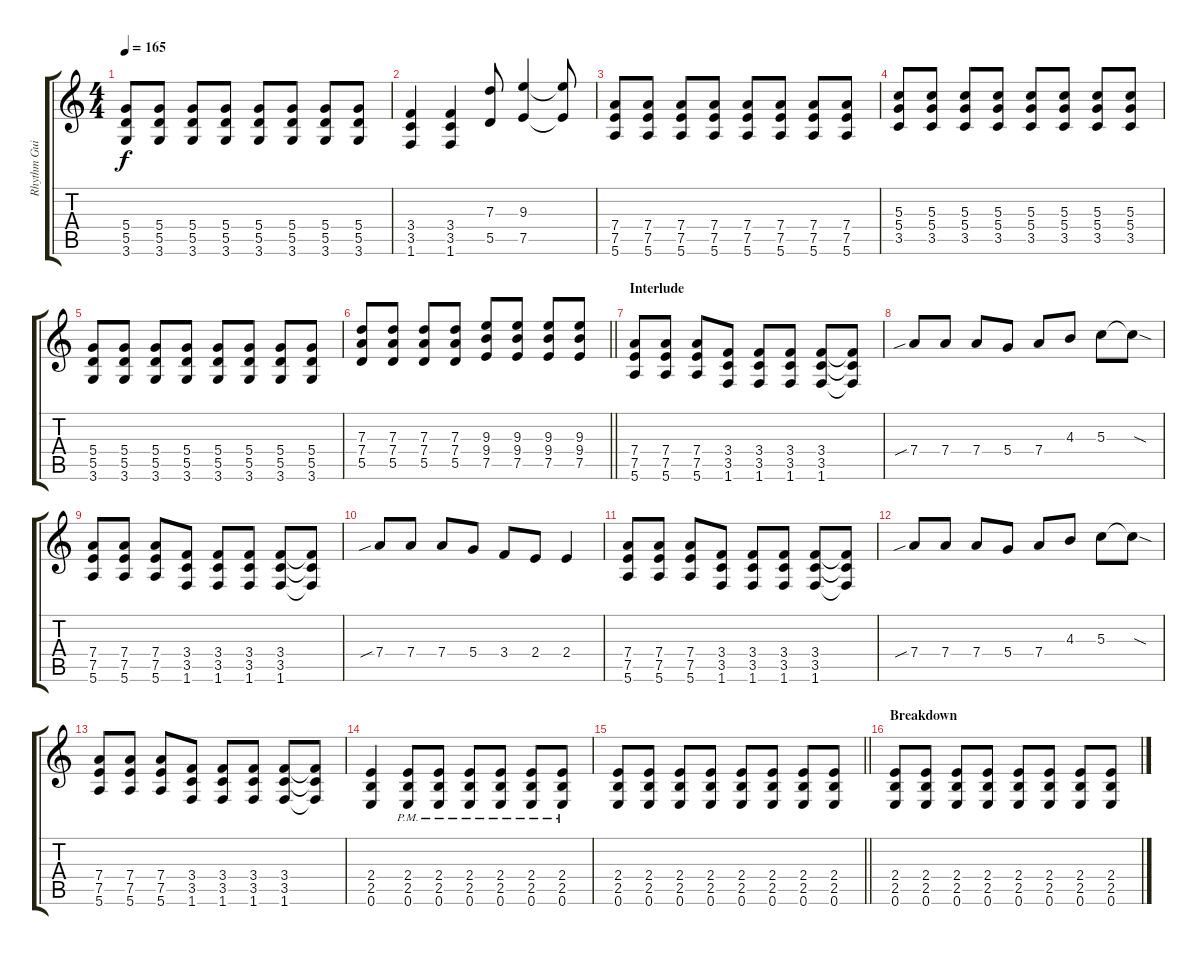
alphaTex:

\track ("Rhythm Guitar" "Rhythm Gui") {instrument distortionguitar}
\staff {score tabs}
\tuning (E4 B3 G3 D3 A2 E2) {hide}
\ts (4 4)
\tempo 165
\clef g2
\ks c
(5.4 5.5 3.6).8{dy f} (5.4 5.5 3.6).8 (5.4 5.5 3.6).8 (5.4 5.5 3.6).8 (5.4 5.5 3.6).8 (5.4 5.5 3.6).8 (5.4 5.5 3.6).8 (5.4 5.5 3.6).8 |
(3.4 3.5 1.6).4 (3.4 3.5 1.6).4 (7.3 5.5).8 (9.3 7.5).4 (9.3{t} 7.5{t}).8 |
(7.4 7.5 5.6).8 (7.4 7.5 5.6).8 (7.4 7.5 5.6).8 (7.4 7.5 5.6).8 (7.4 7.5 5.6).8 (7.4 7.5 5.6).8 (7.4 7.5 5.6).8 (7.4 7.5 5.6).8 |
(5.3 5.4 3.5).8 (5.3 5.4 3.5).8 (5.3 5.4 3.5).8 (5.3 5.4 3.5).8 (5.3 5.4 3.5).8 (5.3 5.4 3.5).8 (5.3 5.4 3.5).8 (5.3 5.4 3.5).8 |
(5.4 5.5 3.6).8 (5.4 5.5 3.6).8 (5.4 5.5 3.6).8 (5.4 5.5 3.6).8 (5.4 5.5 3.6).8 (5.4 5.5 3.6).8 (5.4 5.5 3.6).8 (5.4 5.5 3.6).8 |
\barLineRight lightlight
(7.3 7.4 5.5).8 (7.3 7.4 5.5).8 (7.3 7.4 5.5).8 (7.3 7.4 5.5).8 (9.3 9.4 7.5).8 (9.3 9.4 7.5).8 (9.3 9.4 7.5).8 (9.3 9.4 7.5).8 |
\section ("" "Interlude")
(7.4 7.5 5.6).8 (7.4 7.5 5.6).8 (7.4 7.5 5.6).8 (3.4 3.5 1.6).8 (3.4 3.5 1.6).8 (3.4 3.5 1.6).8 (3.4 3.5 1.6).8 (3.4{t} 3.5{t} 1.6{t}).8 |
7.4{sib}.8 7.4.8 7.4.8 5.4.8 7.4.8 4.3.8 5.3.8 5.3{sod t}.8 |
(7.4 7.5 5.6).8 (7.4 7.5 5.6).8 (7.4 7.5 5.6).8 (3.4 3.5 1.6).8 (3.4 3.5 1.6).8 (3.4 3.5 1.6).8 (3.4 3.5 1.6).8 (3.4{t} 3.5{t} 1.6{t}).8 |
7.4{sib}.8 7.4.8 7.4.8 5.4.8 3.4.8 2.4.8 2.4.4 |
(7.4 7.5 5.6).8 (7.4 7.5 5.6).8 (7.4 7.5 5.6).8 (3.4 3.5 1.6).8 (3.4 3.5 1.6).8 (3.4 3.5 1.6).8 (3.4 3.5 1.6).8 (3.4{t} 3.5{t} 1.6{t}).8 |
7.4{sib}.8 7.4.8 7.4.8 5.4.8 7.4.8 4.3.8 5.3.8 5.3{sod t}.8 |
(7.4 7.5 5.6).8 (7.4 7.5 5.6).8 (7.4 7.5 5.6).8 (3.4 3.5 1.6).8 (3.4 3.5 1.6).8 (3.4 3.5 1.6).8 (3.4 3.5 1.6).8 (3.4{t} 3.5{t} 1.6{t}).8 |
(2.4 2.5 0.6).4 (2.4{pm} 2.5{pm} 0.6{pm}).8 (2.4{pm} 2.5{pm} 0.6{pm}).8 (2.4{pm} 2.5{pm} 0.6{pm}).8 (2.4{pm} 2.5{pm} 0.6{pm}).8 (2.4 2.5 0.6{pm}).8 (2.4 2.5 0.6{pm}).8 |
\barLineRight lightlight
(2.4 2.5 0.6).8 (2.4 2.5 0.6).8 (2.4 2.5 0.6).8 (2.4 2.5 0.6).8 (2.4 2.5 0.6).8 (2.4 2.5 0.6).8 (2.4 2.5 0.6).8 (2.4 2.5 0.6).8 |
\section ("" "Breakdown")
(2.4 2.5 0.6).8 (2.4 2.5 0.6).8 (2.4 2.5 0.6).8 (2.4 2.5 0.6).8 (2.4 2.5 0.6).8 (2.4 2.5 0.6).8 (2.4 2.5 0.6).8 (2.4 2.5 0.6).8
